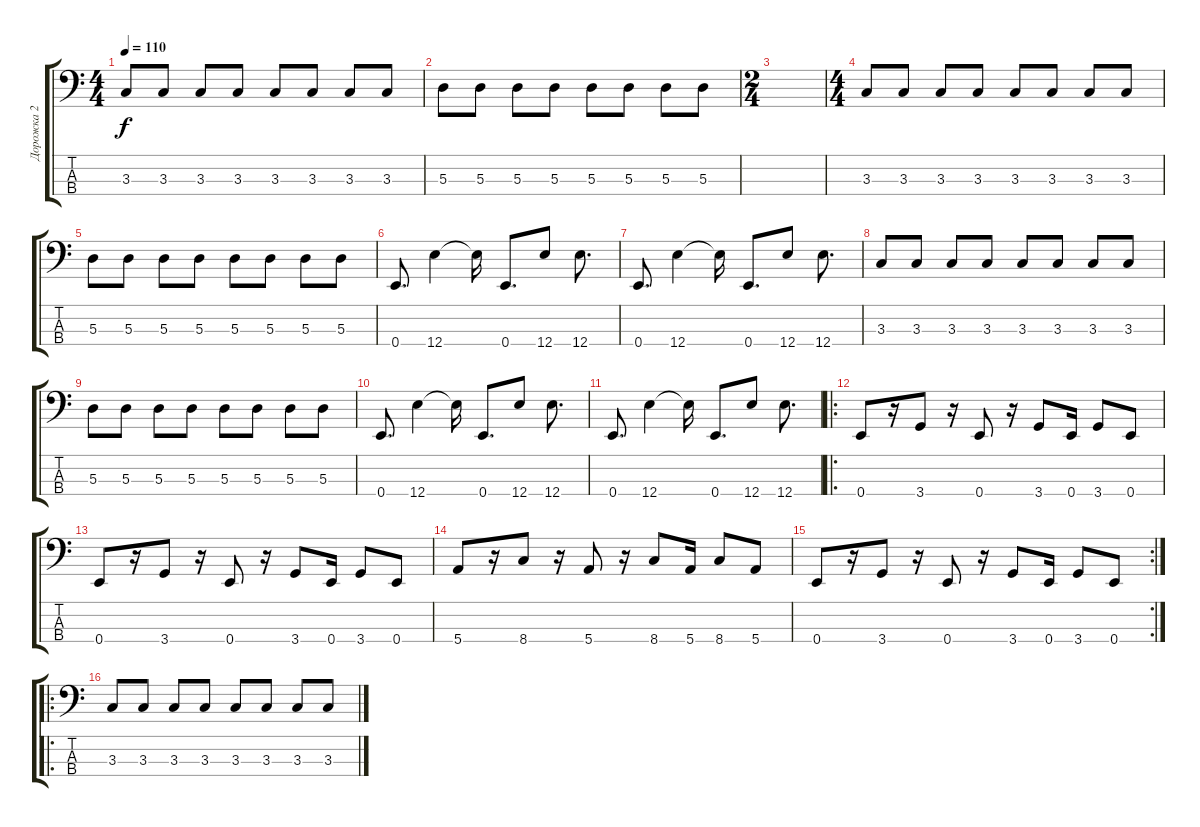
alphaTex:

\track ("Дорожка 2" "Дорожка 2") {instrument electricbasspick}
\staff {score tabs}
\tuning (G2 D2 A1 E1) {hide}
\ts (4 4)
\tempo 110
\clef f4
\ks c
3.3.8{dy f} 3.3.8 3.3.8 3.3.8 3.3.8 3.3.8 3.3.8 3.3.8 |
5.3.8 5.3.8 5.3.8 5.3.8 5.3.8 5.3.8 5.3.8 5.3.8 |
\ts (2 4)
|
\ts (4 4)
3.3.8 3.3.8 3.3.8 3.3.8 3.3.8 3.3.8 3.3.8 3.3.8 |
5.3.8 5.3.8 5.3.8 5.3.8 5.3.8 5.3.8 5.3.8 5.3.8 |
0.4.8{d} 12.4.4 12.4{t}.16 0.4.8{d} 12.4.8 12.4.8{d} |
0.4.8{d} 12.4.4 12.4{t}.16 0.4.8{d} 12.4.8 12.4.8{d} |
3.3.8 3.3.8 3.3.8 3.3.8 3.3.8 3.3.8 3.3.8 3.3.8 |
5.3.8 5.3.8 5.3.8 5.3.8 5.3.8 5.3.8 5.3.8 5.3.8 |
0.4.8{d} 12.4.4 12.4{t}.16 0.4.8{d} 12.4.8 12.4.8{d} |
0.4.8{d} 12.4.4 12.4{t}.16 0.4.8{d} 12.4.8 12.4.8{d} |
\ro
0.4.8 r.16 3.4.8 r.16 0.4.8 r.16 3.4.8 0.4.16 3.4.8 0.4.8 |
0.4.8 r.16 3.4.8 r.16 0.4.8 r.16 3.4.8 0.4.16 3.4.8 0.4.8 |
5.4.8 r.16 8.4.8 r.16 5.4.8 r.16 8.4.8 5.4.16 8.4.8 5.4.8 |
\rc 2
0.4.8 r.16 3.4.8 r.16 0.4.8 r.16 3.4.8 0.4.16 3.4.8 0.4.8 |
\ro
3.3.8 3.3.8 3.3.8 3.3.8 3.3.8 3.3.8 3.3.8 3.3.8
